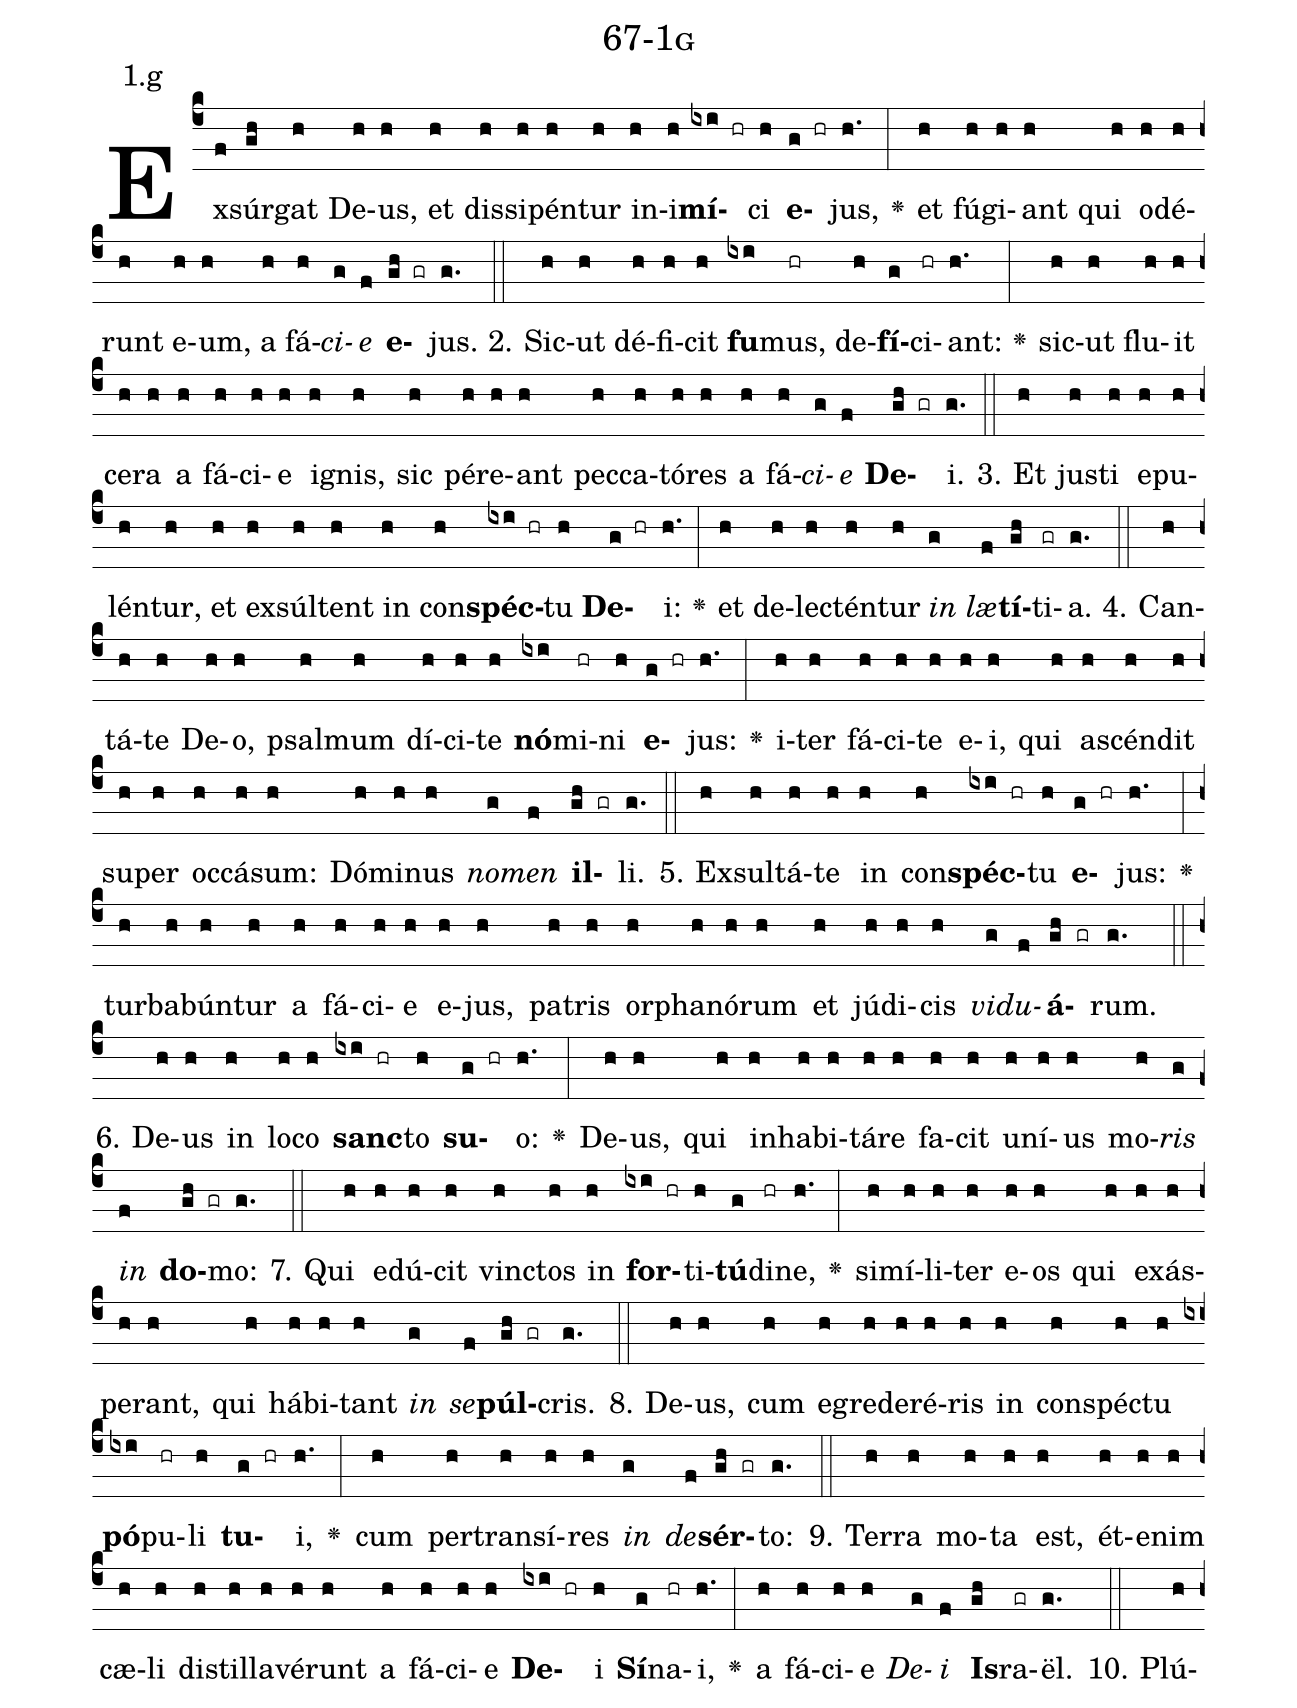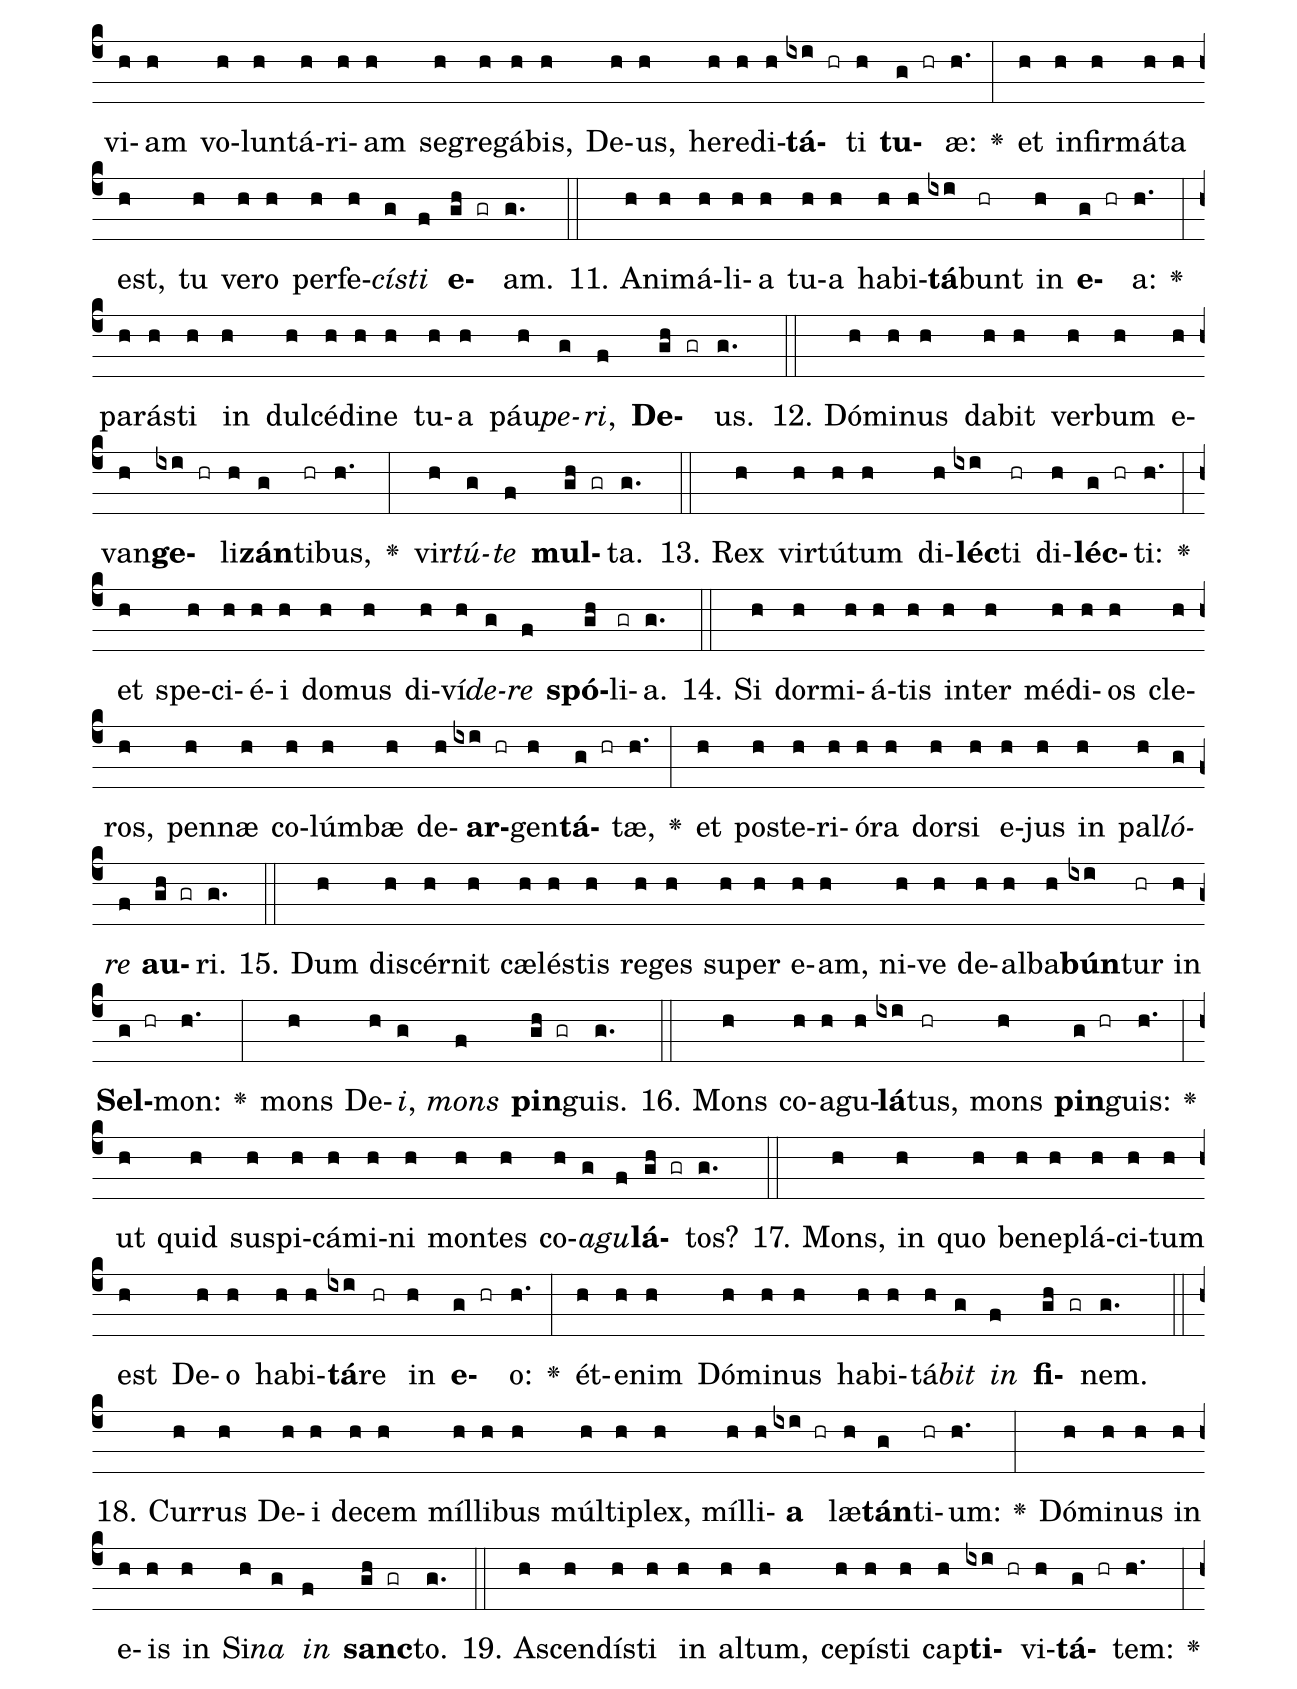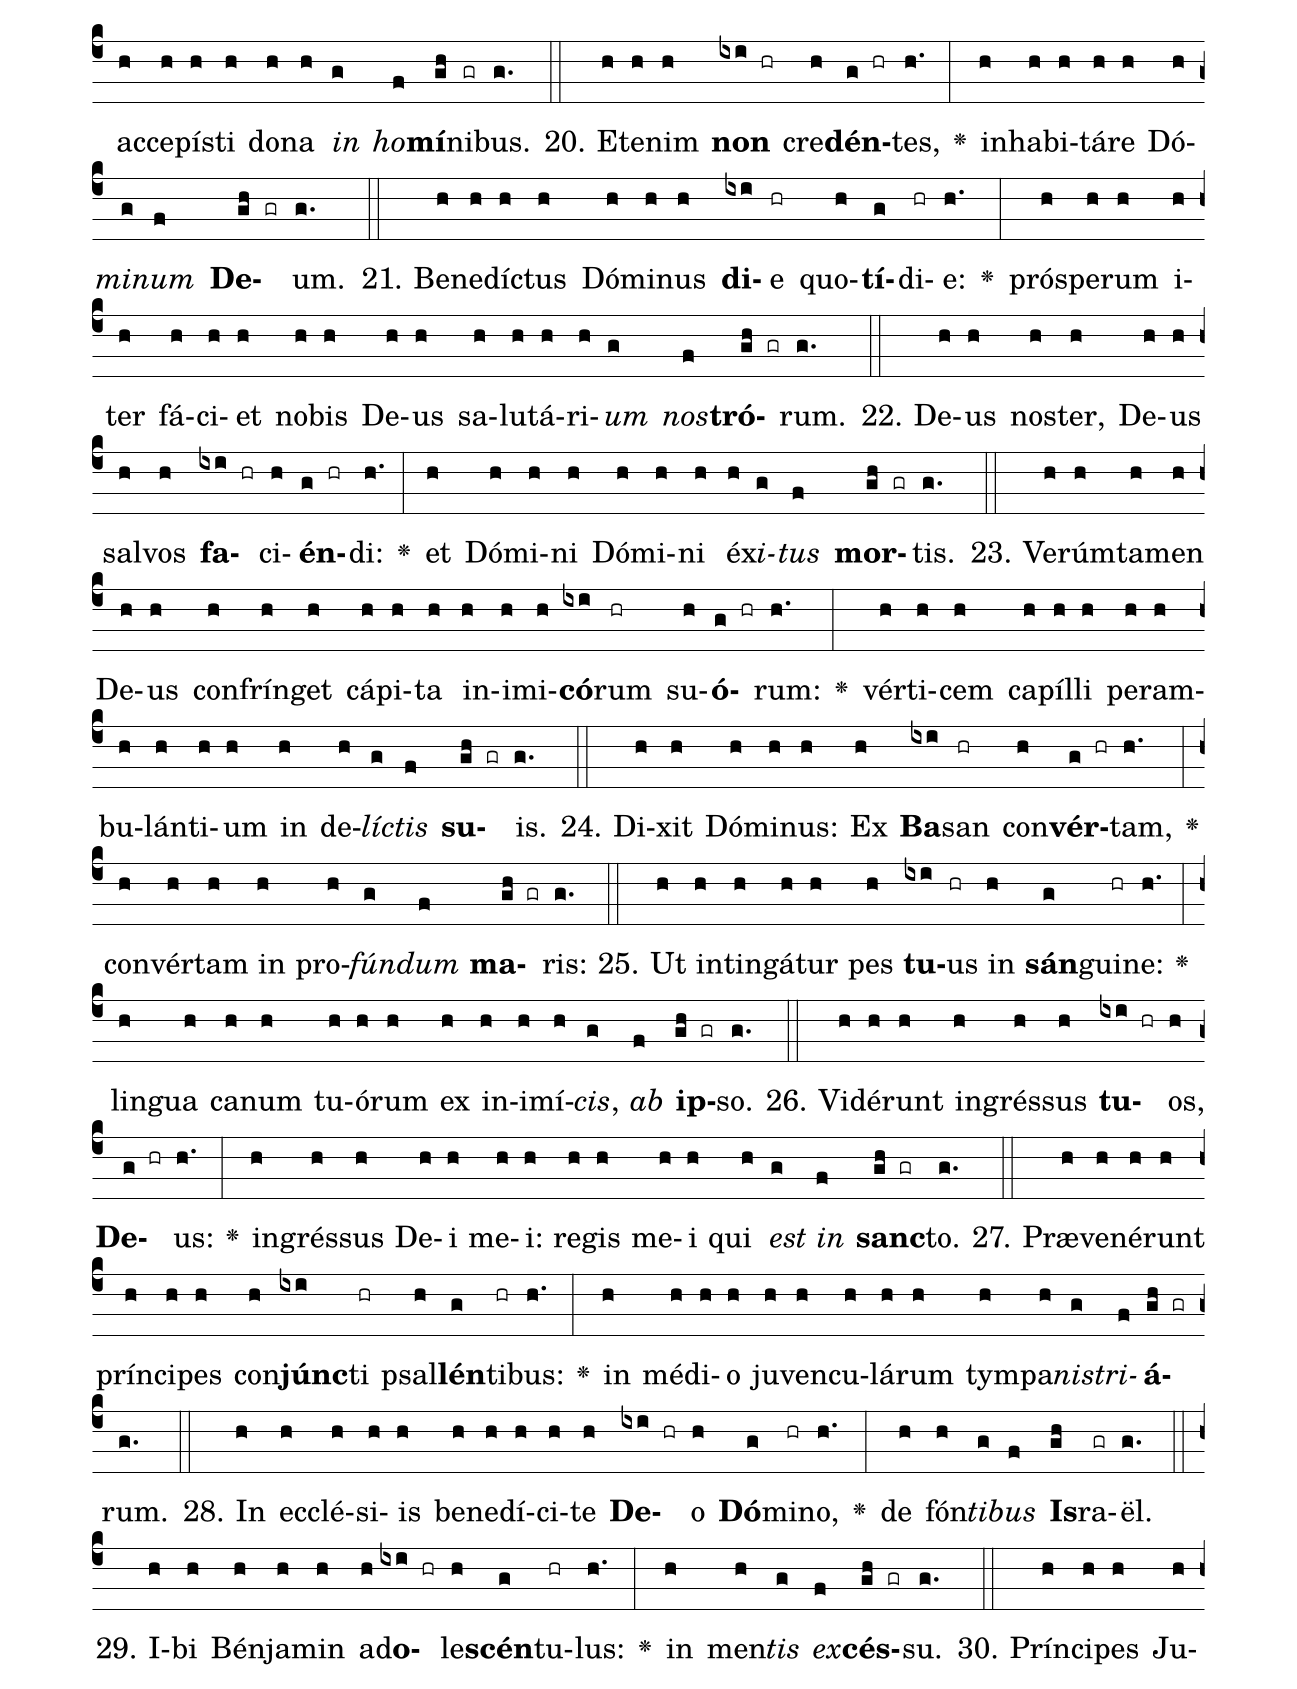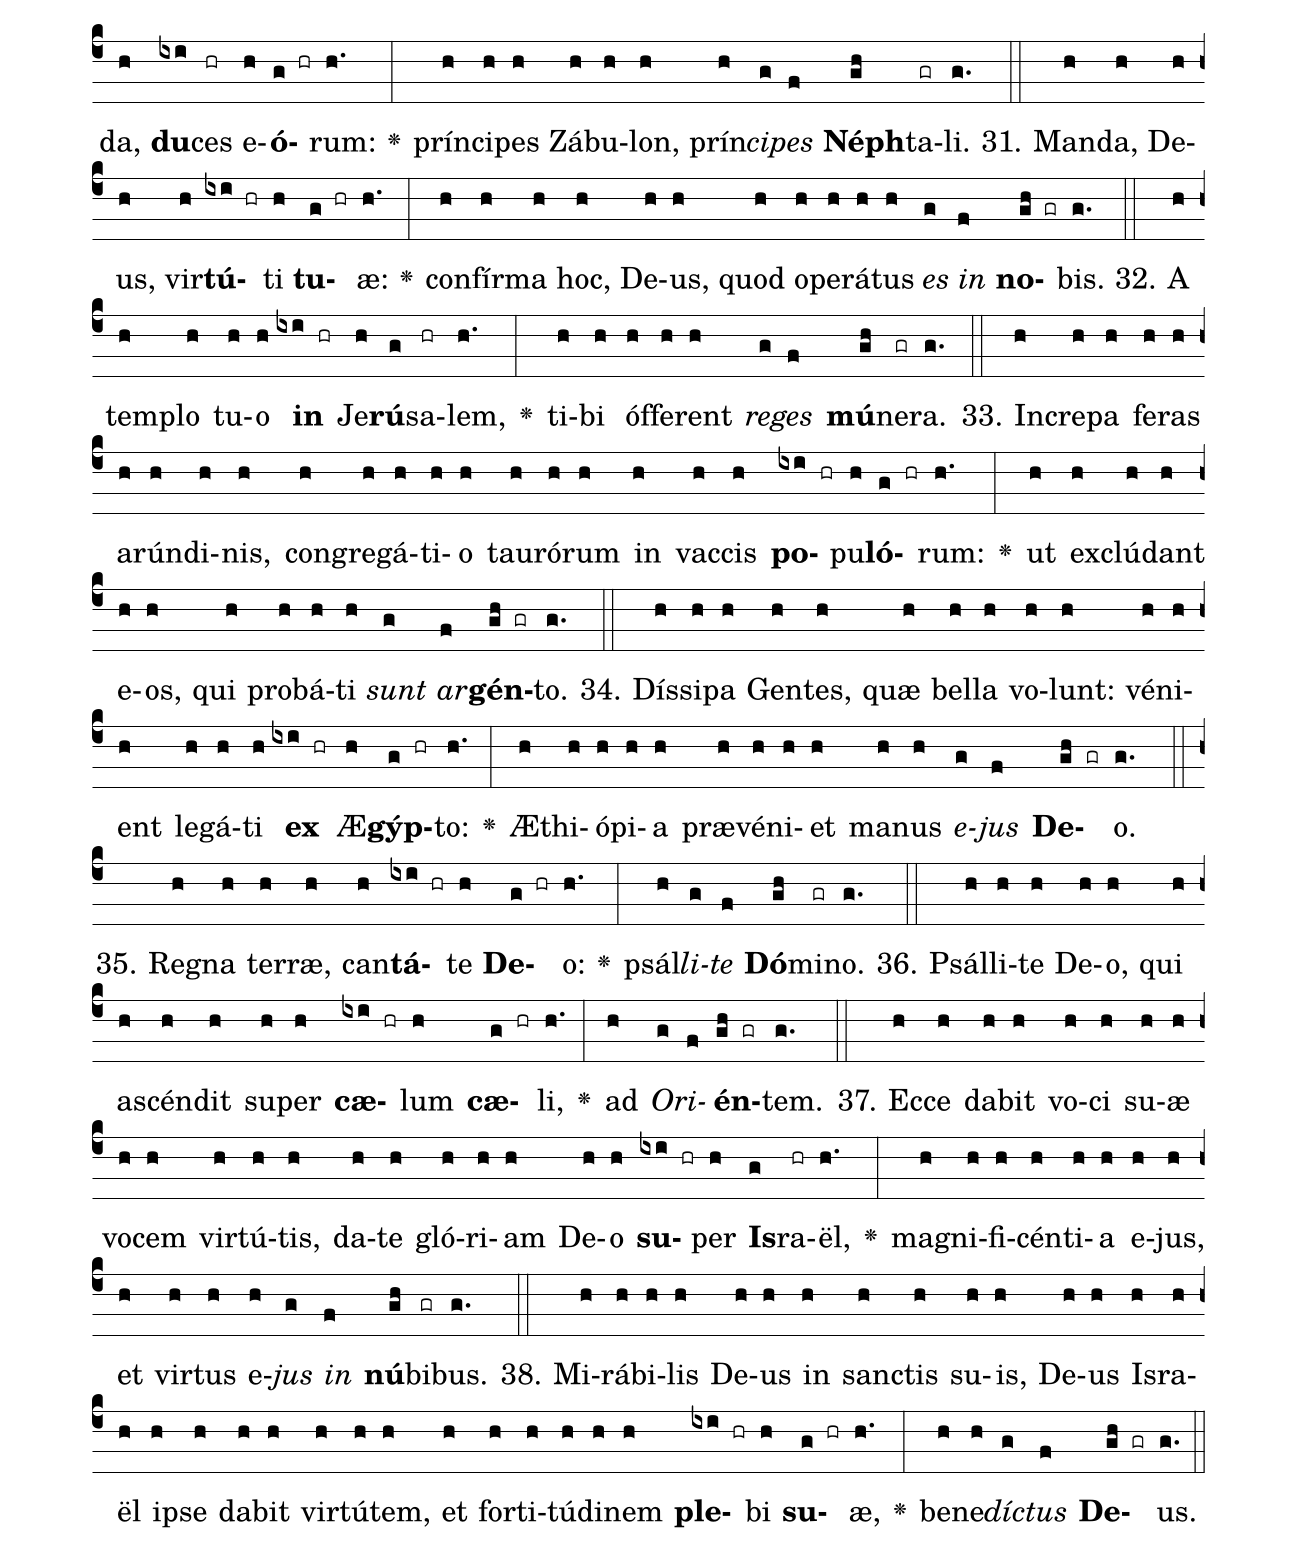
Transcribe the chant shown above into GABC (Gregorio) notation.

name: 67-1g;
annotation: 1.g;
%%
(c4)Ex(f)súr(gh)gat(h) De(h)us,(h) et(h) dis(h)si(h)pén(h)tur(h) in(h)i(h)<b>mí</b>(ixi hr)ci(h) <b>e</b>(g hr)jus,(h.) <v>\greheightstar</v>(:) et(h) fú(h)gi(h)ant(h) qui(h) o(h)dé(h)runt(h) e(h)um,(h) a(h) fá(h)<i>ci</i>(g)<i>e</i>(f) <b>e</b>(gh gr)jus.(g.) (::)
2. Sic(h)ut(h) dé(h)fi(h)cit(h) <b>fu</b>(ixi)mus,(hr) de(h)<b>fí</b>(g)ci(hr)ant:(h.) <v>\greheightstar</v>(:) sic(h)ut(h) flu(h)it(h) ce(h)ra(h) a(h) fá(h)ci(h)e(h) i(h)gnis,(h) sic(h) pér(h)e(h)ant(h) pec(h)ca(h)tó(h)res(h) a(h) fá(h)<i>ci</i>(g)<i>e</i>(f) <b>De</b>(gh gr)i.(g.) (::)
3. Et(h) jus(h)ti(h) e(h)pu(h)lén(h)tur,(h) et(h) ex(h)súl(h)tent(h) in(h) con(h)<b>spéc</b>(ixi hr)tu(h) <b>De</b>(g hr)i:(h.) <v>\greheightstar</v>(:) et(h) de(h)lec(h)tén(h)tur(h) <i>in</i>(g) <i>læ</i>(f)<b>tí</b>(gh)ti(gr)a.(g.) (::)
4. Can(h)tá(h)te(h) De(h)o,(h) psal(h)mum(h) dí(h)ci(h)te(h) <b>nó</b>(ixi)mi(hr)ni(h) <b>e</b>(g hr)jus:(h.) <v>\greheightstar</v>(:) i(h)ter(h) fá(h)ci(h)te(h) e(h)i,(h) qui(h) a(h)scén(h)dit(h) su(h)per(h) oc(h)cá(h)sum:(h) Dó(h)mi(h)nus(h) <i>no</i>(g)<i>men</i>(f) <b>il</b>(gh gr)li.(g.) (::)
5. Ex(h)sul(h)tá(h)te(h) in(h) con(h)<b>spéc</b>(ixi hr)tu(h) <b>e</b>(g hr)jus:(h.) <v>\greheightstar</v>(:) tur(h)ba(h)bún(h)tur(h) a(h) fá(h)ci(h)e(h) e(h)jus,(h) pa(h)tris(h) or(h)pha(h)nó(h)rum(h) et(h) jú(h)di(h)cis(h) <i>vi</i>(g)<i>du</i>(f)<b>á</b>(gh gr)rum.(g.) (::)
6. De(h)us(h) in(h) lo(h)co(h) <b>sanc</b>(ixi hr)to(h) <b>su</b>(g hr)o:(h.) <v>\greheightstar</v>(:) De(h)us,(h) qui(h) in(h)ha(h)bi(h)tá(h)re(h) fa(h)cit(h) u(h)ní(h)us(h) mo(h)<i>ris</i>(g) <i>in</i>(f) <b>do</b>(gh gr)mo:(g.) (::)
7. Qui(h) e(h)dú(h)cit(h) vinc(h)tos(h) in(h) <b>for</b>(ixi hr)ti(h)<b>tú</b>(g)di(hr)ne,(h.) <v>\greheightstar</v>(:) si(h)mí(h)li(h)ter(h) e(h)os(h) qui(h) ex(h)ás(h)pe(h)rant,(h) qui(h) há(h)bi(h)tant(h) <i>in</i>(g) <i>se</i>(f)<b>púl</b>(gh gr)cris.(g.) (::)
8. De(h)us,(h) cum(h) e(h)gre(h)de(h)ré(h)ris(h) in(h) con(h)spéc(h)tu(h) <b>pó</b>(ixi)pu(hr)li(h) <b>tu</b>(g hr)i,(h.) <v>\greheightstar</v>(:) cum(h) per(h)trans(h)í(h)res(h) <i>in</i>(g) <i>de</i>(f)<b>sér</b>(gh gr)to:(g.) (::)
9. Ter(h)ra(h) mo(h)ta(h) est,(h) ét(h)e(h)nim(h) cæ(h)li(h) di(h)stil(h)la(h)vé(h)runt(h) a(h) fá(h)ci(h)e(h) <b>De</b>(ixi hr)i(h) <b>Sí</b>(g)na(hr)i,(h.) <v>\greheightstar</v>(:) a(h) fá(h)ci(h)e(h) <i>De</i>(g)<i>i</i>(f) <b>Is</b>(gh)ra(gr)ël.(g.) (::)
10. Plú(h)vi(h)am(h) vo(h)lun(h)tá(h)ri(h)am(h) se(h)gre(h)gá(h)bis,(h) De(h)us,(h) he(h)re(h)di(h)<b>tá</b>(ixi hr)ti(h) <b>tu</b>(g hr)æ:(h.) <v>\greheightstar</v>(:) et(h) in(h)fir(h)má(h)ta(h) est,(h) tu(h) ve(h)ro(h) per(h)fe(h)<i>cís</i>(g)<i>ti</i>(f) <b>e</b>(gh gr)am.(g.) (::)
11. A(h)ni(h)má(h)li(h)a(h) tu(h)a(h) ha(h)bi(h)<b>tá</b>(ixi)bunt(hr) in(h) <b>e</b>(g hr)a:(h.) <v>\greheightstar</v>(:) pa(h)rás(h)ti(h) in(h) dul(h)cé(h)di(h)ne(h) tu(h)a(h) páu(h)<i>pe</i>(g)<i>ri</i>,(f) <b>De</b>(gh gr)us.(g.) (::)
12. Dó(h)mi(h)nus(h) da(h)bit(h) ver(h)bum(h) e(h)van(h)<b>ge</b>(ixi hr)li(h)<b>zán</b>(g)ti(hr)bus,(h.) <v>\greheightstar</v>(:) vir(h)<i>tú</i>(g)<i>te</i>(f) <b>mul</b>(gh gr)ta.(g.) (::)
13. Rex(h) vir(h)tú(h)tum(h) di(h)<b>léc</b>(ixi)ti(hr) di(h)<b>léc</b>(g hr)ti:(h.) <v>\greheightstar</v>(:) et(h) spe(h)ci(h)é(h)i(h) do(h)mus(h) di(h)ví(h)<i>de</i>(g)<i>re</i>(f) <b>spó</b>(gh)li(gr)a.(g.) (::)
14. Si(h) dor(h)mi(h)á(h)tis(h) in(h)ter(h) mé(h)di(h)os(h) cle(h)ros,(h) pen(h)næ(h) co(h)lúm(h)bæ(h) de(h)<b>ar</b>(ixi hr)gen(h)<b>tá</b>(g hr)tæ,(h.) <v>\greheightstar</v>(:) et(h) post(h)e(h)ri(h)ó(h)ra(h) dor(h)si(h) e(h)jus(h) in(h) pal(h)<i>ló</i>(g)<i>re</i>(f) <b>au</b>(gh gr)ri.(g.) (::)
15. Dum(h) di(h)scér(h)nit(h) cæ(h)lés(h)tis(h) re(h)ges(h) su(h)per(h) e(h)am,(h) ni(h)ve(h) de(h)al(h)ba(h)<b>bún</b>(ixi)tur(hr) in(h) <b>Sel</b>(g hr)mon:(h.) <v>\greheightstar</v>(:) mons(h) De(h)<i>i</i>,(g) <i>mons</i>(f) <b>pin</b>(gh gr)guis.(g.) (::)
16. Mons(h) co(h)a(h)gu(h)<b>lá</b>(ixi)tus,(hr) mons(h) <b>pin</b>(g hr)guis:(h.) <v>\greheightstar</v>(:) ut(h) quid(h) su(h)spi(h)cá(h)mi(h)ni(h) mon(h)tes(h) co(h)<i>a</i>(g)<i>gu</i>(f)<b>lá</b>(gh gr)tos?(g.) (::)
17. Mons,(h) in(h) quo(h) be(h)ne(h)plá(h)ci(h)tum(h) est(h) De(h)o(h) ha(h)bi(h)<b>tá</b>(ixi)re(hr) in(h) <b>e</b>(g hr)o:(h.) <v>\greheightstar</v>(:) ét(h)e(h)nim(h) Dó(h)mi(h)nus(h) ha(h)bi(h)tá(h)<i>bit</i>(g) <i>in</i>(f) <b>fi</b>(gh gr)nem.(g.) (::)
18. Cur(h)rus(h) De(h)i(h) de(h)cem(h) míl(h)li(h)bus(h) múl(h)ti(h)plex,(h) míl(h)li(h)<b>a</b>(ixi hr) læ(h)<b>tán</b>(g)ti(hr)um:(h.) <v>\greheightstar</v>(:) Dó(h)mi(h)nus(h) in(h) e(h)is(h) in(h) Si(h)<i>na</i>(g) <i>in</i>(f) <b>sanc</b>(gh gr)to.(g.) (::)
19. A(h)scen(h)dís(h)ti(h) in(h) al(h)tum,(h) ce(h)pís(h)ti(h) cap(h)<b>ti</b>(ixi hr)vi(h)<b>tá</b>(g hr)tem:(h.) <v>\greheightstar</v>(:) ac(h)ce(h)pís(h)ti(h) do(h)na(h) <i>in</i>(g) <i>ho</i>(f)<b>mí</b>(gh)ni(gr)bus.(g.) (::)
20. Et(h)e(h)nim(h) <b>non</b>(ixi hr) cre(h)<b>dén</b>(g hr)tes,(h.) <v>\greheightstar</v>(:) in(h)ha(h)bi(h)tá(h)re(h) Dó(h)<i>mi</i>(g)<i>num</i>(f) <b>De</b>(gh gr)um.(g.) (::)
21. Be(h)ne(h)díc(h)tus(h) Dó(h)mi(h)nus(h) <b>di</b>(ixi)e(hr) quo(h)<b>tí</b>(g)di(hr)e:(h.) <v>\greheightstar</v>(:) pró(h)spe(h)rum(h) i(h)ter(h) fá(h)ci(h)et(h) no(h)bis(h) De(h)us(h) sa(h)lu(h)tá(h)ri(h)<i>um</i>(g) <i>nos</i>(f)<b>tró</b>(gh gr)rum.(g.) (::)
22. De(h)us(h) nos(h)ter,(h) De(h)us(h) sal(h)vos(h) <b>fa</b>(ixi hr)ci(h)<b>én</b>(g hr)di:(h.) <v>\greheightstar</v>(:) et(h) Dó(h)mi(h)ni(h) Dó(h)mi(h)ni(h) éx(h)<i>i</i>(g)<i>tus</i>(f) <b>mor</b>(gh gr)tis.(g.) (::)
23. Ve(h)rúm(h)ta(h)men(h) De(h)us(h) con(h)frín(h)get(h) cá(h)pi(h)ta(h) in(h)i(h)mi(h)<b>có</b>(ixi)rum(hr) su(h)<b>ó</b>(g hr)rum:(h.) <v>\greheightstar</v>(:) vér(h)ti(h)cem(h) ca(h)píl(h)li(h) per(h)am(h)bu(h)lán(h)ti(h)um(h) in(h) de(h)<i>líc</i>(g)<i>tis</i>(f) <b>su</b>(gh gr)is.(g.) (::)
24. Di(h)xit(h) Dó(h)mi(h)nus:(h) Ex(h) <b>Ba</b>(ixi)san(hr) con(h)<b>vér</b>(g hr)tam,(h.) <v>\greheightstar</v>(:) con(h)vér(h)tam(h) in(h) pro(h)<i>fún</i>(g)<i>dum</i>(f) <b>ma</b>(gh gr)ris:(g.) (::)
25. Ut(h) in(h)tin(h)gá(h)tur(h) pes(h) <b>tu</b>(ixi)us(hr) in(h) <b>sán</b>(g)gui(hr)ne:(h.) <v>\greheightstar</v>(:) lin(h)gua(h) ca(h)num(h) tu(h)ó(h)rum(h) ex(h) in(h)i(h)mí(h)<i>cis</i>,(g) <i>ab</i>(f) <b>ip</b>(gh gr)so.(g.) (::)
26. Vi(h)dé(h)runt(h) in(h)grés(h)sus(h) <b>tu</b>(ixi hr)os,(h) <b>De</b>(g hr)us:(h.) <v>\greheightstar</v>(:) in(h)grés(h)sus(h) De(h)i(h) me(h)i:(h) re(h)gis(h) me(h)i(h) qui(h) <i>est</i>(g) <i>in</i>(f) <b>sanc</b>(gh gr)to.(g.) (::)
27. Præ(h)ve(h)né(h)runt(h) prín(h)ci(h)pes(h) con(h)<b>júnc</b>(ixi)ti(hr) psal(h)<b>lén</b>(g)ti(hr)bus:(h.) <v>\greheightstar</v>(:) in(h) mé(h)di(h)o(h) ju(h)ven(h)cu(h)lá(h)rum(h) tym(h)pa(h)<i>nis</i>(g)<i>tri</i>(f)<b>á</b>(gh gr)rum.(g.) (::)
28. In(h) ec(h)clé(h)si(h)is(h) be(h)ne(h)dí(h)ci(h)te(h) <b>De</b>(ixi hr)o(h) <b>Dó</b>(g)mi(hr)no,(h.) <v>\greheightstar</v>(:) de(h) fón(h)<i>ti</i>(g)<i>bus</i>(f) <b>Is</b>(gh)ra(gr)ël.(g.) (::)
29. I(h)bi(h) Bén(h)ja(h)min(h) ad(h)<b>o</b>(ixi hr)le(h)<b>scén</b>(g)tu(hr)lus:(h.) <v>\greheightstar</v>(:) in(h) men(h)<i>tis</i>(g) <i>ex</i>(f)<b>cés</b>(gh gr)su.(g.) (::)
30. Prín(h)ci(h)pes(h) Ju(h)da,(h) <b>du</b>(ixi)ces(hr) e(h)<b>ó</b>(g hr)rum:(h.) <v>\greheightstar</v>(:) prín(h)ci(h)pes(h) Zá(h)bu(h)lon,(h) prín(h)<i>ci</i>(g)<i>pes</i>(f) <b>Néph</b>(gh)ta(gr)li.(g.) (::)
31. Man(h)da,(h) De(h)us,(h) vir(h)<b>tú</b>(ixi hr)ti(h) <b>tu</b>(g hr)æ:(h.) <v>\greheightstar</v>(:) con(h)fír(h)ma(h) hoc,(h) De(h)us,(h) quod(h) o(h)pe(h)rá(h)tus(h) <i>es</i>(g) <i>in</i>(f) <b>no</b>(gh gr)bis.(g.) (::)
32. A(h) tem(h)plo(h) tu(h)o(h) <b>in</b>(ixi hr) Je(h)<b>rú</b>(g)sa(hr)lem,(h.) <v>\greheightstar</v>(:) ti(h)bi(h) óf(h)fe(h)rent(h) <i>re</i>(g)<i>ges</i>(f) <b>mú</b>(gh)ne(gr)ra.(g.) (::)
33. In(h)cre(h)pa(h) fe(h)ras(h) a(h)rún(h)di(h)nis,(h) con(h)gre(h)gá(h)ti(h)o(h) tau(h)ró(h)rum(h) in(h) vac(h)cis(h) <b>po</b>(ixi hr)pu(h)<b>ló</b>(g hr)rum:(h.) <v>\greheightstar</v>(:) ut(h) ex(h)clú(h)dant(h) e(h)os,(h) qui(h) pro(h)bá(h)ti(h) <i>sunt</i>(g) <i>ar</i>(f)<b>gén</b>(gh gr)to.(g.) (::)
34. Dís(h)si(h)pa(h) Gen(h)tes,(h) quæ(h) bel(h)la(h) vo(h)lunt:(h) vé(h)ni(h)ent(h) le(h)gá(h)ti(h) <b>ex</b>(ixi hr) Æ(h)<b>gýp</b>(g hr)to:(h.) <v>\greheightstar</v>(:) Æ(h)thi(h)ó(h)pi(h)a(h) præ(h)vé(h)ni(h)et(h) ma(h)nus(h) <i>e</i>(g)<i>jus</i>(f) <b>De</b>(gh gr)o.(g.) (::)
35. Re(h)gna(h) ter(h)ræ,(h) can(h)<b>tá</b>(ixi hr)te(h) <b>De</b>(g hr)o:(h.) <v>\greheightstar</v>(:) psál(h)<i>li</i>(g)<i>te</i>(f) <b>Dó</b>(gh)mi(gr)no.(g.) (::)
36. Psál(h)li(h)te(h) De(h)o,(h) qui(h) a(h)scén(h)dit(h) su(h)per(h) <b>cæ</b>(ixi hr)lum(h) <b>cæ</b>(g hr)li,(h.) <v>\greheightstar</v>(:) ad(h) <i>O</i>(g)<i>ri</i>(f)<b>én</b>(gh gr)tem.(g.) (::)
37. Ec(h)ce(h) da(h)bit(h) vo(h)ci(h) su(h)æ(h) vo(h)cem(h) vir(h)tú(h)tis,(h) da(h)te(h) gló(h)ri(h)am(h) De(h)o(h) <b>su</b>(ixi hr)per(h) <b>Is</b>(g)ra(hr)ël,(h.) <v>\greheightstar</v>(:) ma(h)gni(h)fi(h)cén(h)ti(h)a(h) e(h)jus,(h) et(h) vir(h)tus(h) e(h)<i>jus</i>(g) <i>in</i>(f) <b>nú</b>(gh)bi(gr)bus.(g.) (::)
38. Mi(h)rá(h)bi(h)lis(h) De(h)us(h) in(h) sanc(h)tis(h) su(h)is,(h) De(h)us(h) Is(h)ra(h)ël(h) ip(h)se(h) da(h)bit(h) vir(h)tú(h)tem,(h) et(h) for(h)ti(h)tú(h)di(h)nem(h) <b>ple</b>(ixi hr)bi(h) <b>su</b>(g hr)æ,(h.) <v>\greheightstar</v>(:) be(h)ne(h)<i>díc</i>(g)<i>tus</i>(f) <b>De</b>(gh gr)us.(g.) (::)
